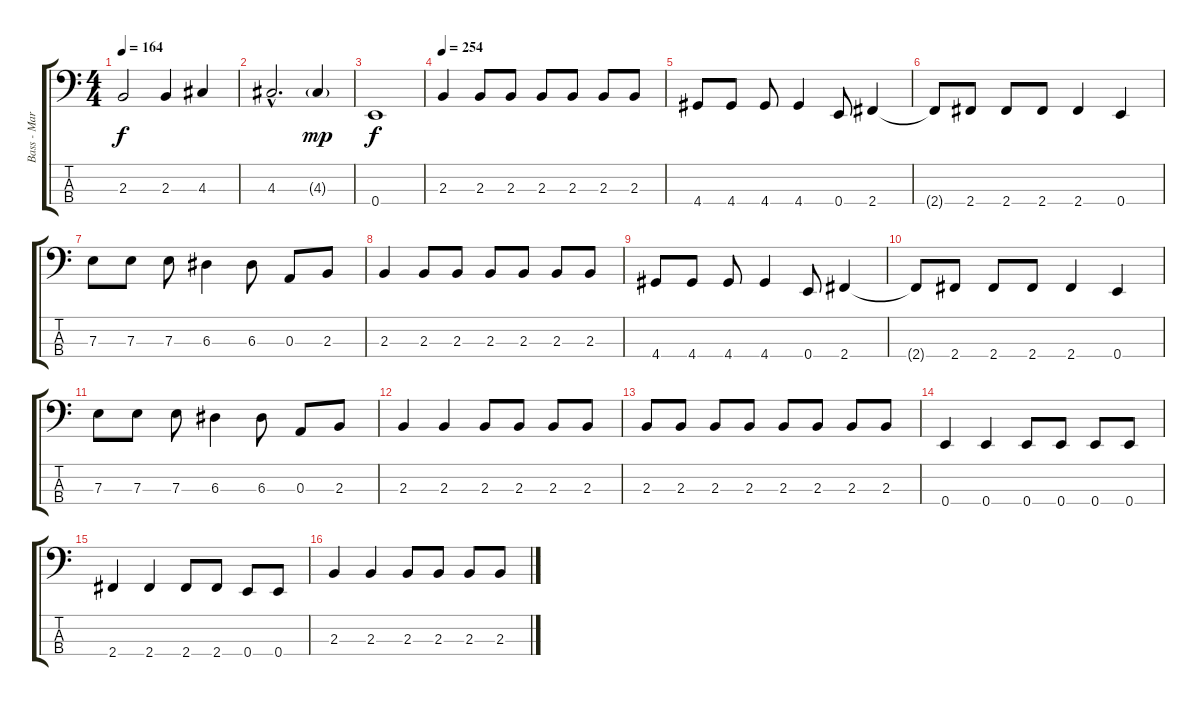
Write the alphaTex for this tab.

\track ("Bass - Mark Allan Hoppus" "Bass - Mar") {instrument electricbasspick}
\staff {score tabs}
\tuning (G2 D2 A1 E1) {hide}
\ts (4 4)
\tempo 164
\clef f4
\ks c
2.3{t}.2{dy f} 2.3.4 4.3.4 |
4.3{hac}.2{d} 4.3{g}.4{dy mp} |
0.4.1{dy f} |
\tempo 254
2.3.4 2.3.8 2.3.8 2.3.8 2.3.8 2.3.8 2.3.8 |
4.4.8 4.4.8 4.4.8 4.4.4 0.4.8 2.4.4 |
2.4{t}.8 2.4.8 2.4.8 2.4.8 2.4.4 0.4.4 |
7.3.8 7.3.8 7.3.8 6.3.4 6.3.8 0.3.8 2.3.8 |
2.3.4 2.3.8 2.3.8 2.3.8 2.3.8 2.3.8 2.3.8 |
4.4.8 4.4.8 4.4.8 4.4.4 0.4.8 2.4.4 |
2.4{t}.8 2.4.8 2.4.8 2.4.8 2.4.4 0.4.4 |
7.3.8 7.3.8 7.3.8 6.3.4 6.3.8 0.3.8 2.3.8 |
2.3.4 2.3.4 2.3.8 2.3.8 2.3.8 2.3.8 |
2.3.8 2.3.8 2.3.8 2.3.8 2.3.8 2.3.8 2.3.8 2.3.8 |
0.4.4 0.4.4 0.4.8 0.4.8 0.4.8 0.4.8 |
2.4.4 2.4.4 2.4.8 2.4.8 0.4.8 0.4.8 |
2.3.4 2.3.4 2.3.8 2.3.8 2.3.8 2.3.8
